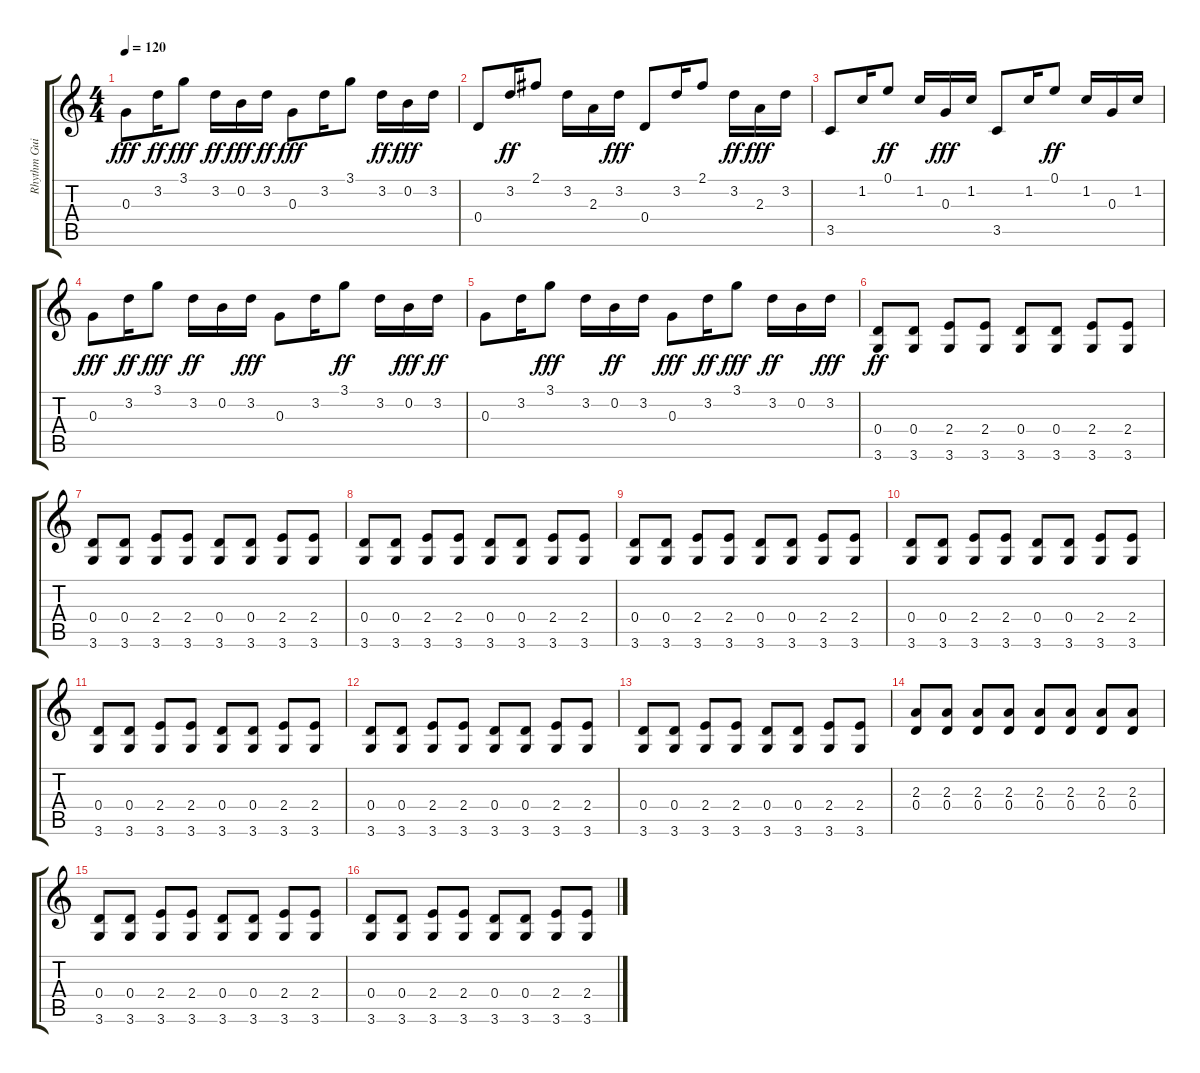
\track ("Rhythm Guitar" "Rhythm Gui") {instrument electricguitarclean}
\staff {score tabs}
\tuning (E4 B3 G3 D3 A2 E2) {hide}
\ts (4 4)
\tempo 120
\clef g2
\ks c
0.3.8{dy fff} 3.2.16{dy ff} 3.1.8{dy fff} 3.2.16{dy ff} 0.2.16{dy fff} 3.2.16{dy ff} 0.3.8{dy fff} 3.2.16 3.1.8 3.2.16{dy ff} 0.2.16{dy fff} 3.2.16 |
0.4.8 3.2.16{dy ff} 2.1.8 3.2.16 2.3.16 3.2.16{dy fff} 0.4.8 3.2.16 2.1.8 3.2.16{dy ff} 2.3.16{dy fff} 3.2.16 |
3.5.8 1.2.16 0.1.8{dy ff} 1.2.16 0.3.16{dy fff} 1.2.16 3.5.8 1.2.16 0.1.8{dy ff} 1.2.16 0.3.16 1.2.16 |
0.3.8{dy fff} 3.2.16{dy ff} 3.1.8{dy fff} 3.2.16{dy ff} 0.2.16 3.2.16{dy fff} 0.3.8 3.2.16 3.1.8{dy ff} 3.2.16 0.2.16{dy fff} 3.2.16{dy ff} |
0.3.8 3.2.16 3.1.8{dy fff} 3.2.16 0.2.16{dy ff} 3.2.16 0.3.8{dy fff} 3.2.16{dy ff} 3.1.8{dy fff} 3.2.16{dy ff} 0.2.16 3.2.16{dy fff} |
(0.4 3.6).8{dy ff} (0.4 3.6).8 (2.4 3.6).8 (2.4 3.6).8 (0.4 3.6).8 (0.4 3.6).8 (2.4 3.6).8 (2.4 3.6).8 |
(0.4 3.6).8 (0.4 3.6).8 (2.4 3.6).8 (2.4 3.6).8 (0.4 3.6).8 (0.4 3.6).8 (2.4 3.6).8 (2.4 3.6).8 |
(0.4 3.6).8 (0.4 3.6).8 (2.4 3.6).8 (2.4 3.6).8 (0.4 3.6).8 (0.4 3.6).8 (2.4 3.6).8 (2.4 3.6).8 |
(0.4 3.6).8 (0.4 3.6).8 (2.4 3.6).8 (2.4 3.6).8 (0.4 3.6).8 (0.4 3.6).8 (2.4 3.6).8 (2.4 3.6).8 |
(0.4 3.6).8 (0.4 3.6).8 (2.4 3.6).8 (2.4 3.6).8 (0.4 3.6).8 (0.4 3.6).8 (2.4 3.6).8 (2.4 3.6).8 |
(0.4 3.6).8 (0.4 3.6).8 (2.4 3.6).8 (2.4 3.6).8 (0.4 3.6).8 (0.4 3.6).8 (2.4 3.6).8 (2.4 3.6).8 |
(0.4 3.6).8 (0.4 3.6).8 (2.4 3.6).8 (2.4 3.6).8 (0.4 3.6).8 (0.4 3.6).8 (2.4 3.6).8 (2.4 3.6).8 |
(0.4 3.6).8 (0.4 3.6).8 (2.4 3.6).8 (2.4 3.6).8 (0.4 3.6).8 (0.4 3.6).8 (2.4 3.6).8 (2.4 3.6).8 |
(2.3 0.4).8 (2.3 0.4).8 (2.3 0.4).8 (2.3 0.4).8 (2.3 0.4).8 (2.3 0.4).8 (2.3 0.4).8 (2.3 0.4).8 |
(0.4 3.6).8 (0.4 3.6).8 (2.4 3.6).8 (2.4 3.6).8 (0.4 3.6).8 (0.4 3.6).8 (2.4 3.6).8 (2.4 3.6).8 |
(0.4 3.6).8 (0.4 3.6).8 (2.4 3.6).8 (2.4 3.6).8 (0.4 3.6).8 (0.4 3.6).8 (2.4 3.6).8 (2.4 3.6).8
